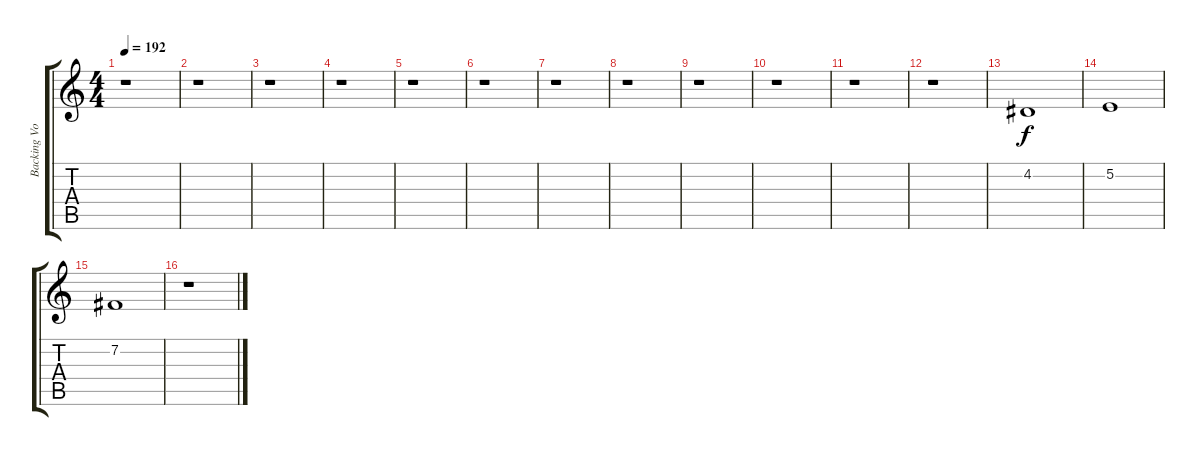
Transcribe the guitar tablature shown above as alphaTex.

\track ("Backing Vocal" "Backing Vo") {instrument stringensemble1}
\staff {score tabs}
\tuning (E4 B3 G3 D3 A2 E2) {hide}
\ts (4 4)
\tempo 192
\clef g2
\ks c
r.1{dy f} |
r.1 |
r.1 |
r.1 |
r.1 |
r.1 |
r.1 |
r.1 |
r.1 |
r.1 |
r.1 |
r.1 |
4.2.1 |
5.2.1 |
7.2.1 |
r.1
